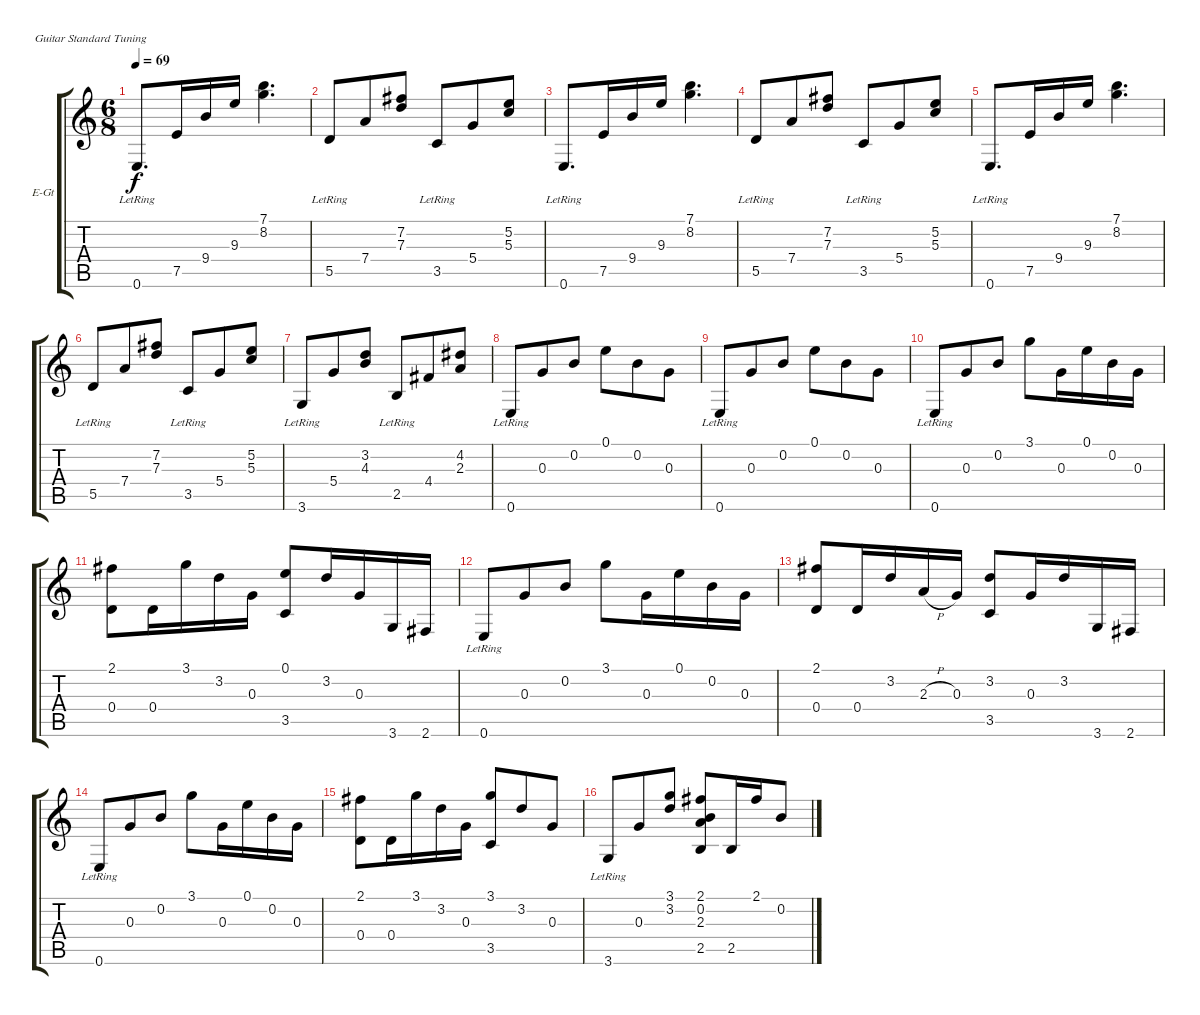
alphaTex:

\defaultSystemsLayout 4
\bracketExtendMode groupsimilarinstruments
\firstSystemTrackNameOrientation horizontal
\otherSystemsTrackNameOrientation horizontal
\track ("Гитара1(Б)" "E-Gt") {instrument electricguitarclean}
\staff {score tabs}
\tuning (E4 B3 G3 D3 A2 E2)
\ts (6 8)
\tempo 69
\clef g2
\ks c
0.6{lr}.8{d dy f} 7.5.16 9.4.16 9.3.16 (7.1 8.2).4{d} |
5.5{lr}.8 7.4.8 (7.2 7.3).8 3.5{lr}.8 5.4.8 (5.2 5.3).8 |
0.6{lr}.8{d} 7.5.16 9.4.16 9.3.16 (7.1 8.2).4{d} |
5.5{lr}.8 7.4.8 (7.2 7.3).8 3.5{lr}.8 5.4.8 (5.2 5.3).8 |
0.6{lr}.8{d} 7.5.16 9.4.16 9.3.16 (7.1 8.2).4{d} |
5.5{lr}.8 7.4.8 (7.2 7.3).8 3.5{lr}.8 5.4.8 (5.2 5.3).8 |
3.6{lr}.8 5.4.8 (3.2 4.3).8 2.5{lr}.8 4.4.8 (4.2 2.3).8 |
0.6{lr}.8 0.3.8 0.2.8 0.1.8 0.2.8 0.3.8 |
0.6{lr}.8 0.3.8 0.2.8 0.1.8 0.2.8 0.3.8 |
0.6{lr}.8 0.3.8 0.2.8 3.1.8 0.3.16 0.1.16 0.2.16 0.3.16 |
(2.1 0.4).8 0.4.16 3.1.16 3.2.16 0.3.16 (0.1 3.5).8 3.2.16 0.3.16 3.6.16 2.6.16 |
0.6{lr}.8 0.3.8 0.2.8 3.1.8 0.3.16 0.1.16 0.2.16 0.3.16 |
(2.1 0.4).8 0.4.16 3.2.16 2.3{h}.16 0.3.16 (3.2 3.5).8 0.3.16 3.2.16 3.6.16 2.6.16 |
0.6{lr}.8 0.3.8 0.2.8 3.1.8 0.3.16 0.1.16 0.2.16 0.3.16 |
(2.1 0.4).8 0.4.16 3.1.16 3.2.16 0.3.16 (3.1 3.5).8 3.2.8 0.3.8 |
3.6{lr}.8 0.3.8 (3.1 3.2).8 (2.1 0.2 2.3 2.5).8 2.5.16 2.1.16 0.2.8
